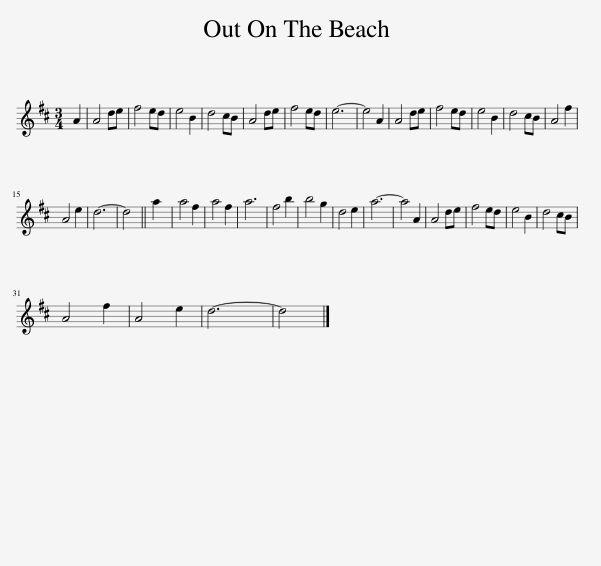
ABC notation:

X:1
L:1/8
M:3/4
I:linebreak $
K:D
V:1 treble
V:1
 A2 | A4 de | f4 ed | e4 B2 | d4 cB | %5
 A4 de | f4 ed | e6- | e4 A2 | A4 de | %10
 f4 ed | e4 B2 | d4 cB | A4 f2 |$ A4 e2 | %15
 d6- | d4 || a2 | a4 f2 | a4 f2 | %20
 a6 | f4 b2 | b4 g2 | d4 e2 | a6- | %25
 a4 A2 | A4 de | f4 ed | e4 B2 | d4 cB |$ %30
 A4 f2 | A4 e2 | d6- | d4 |] %34
